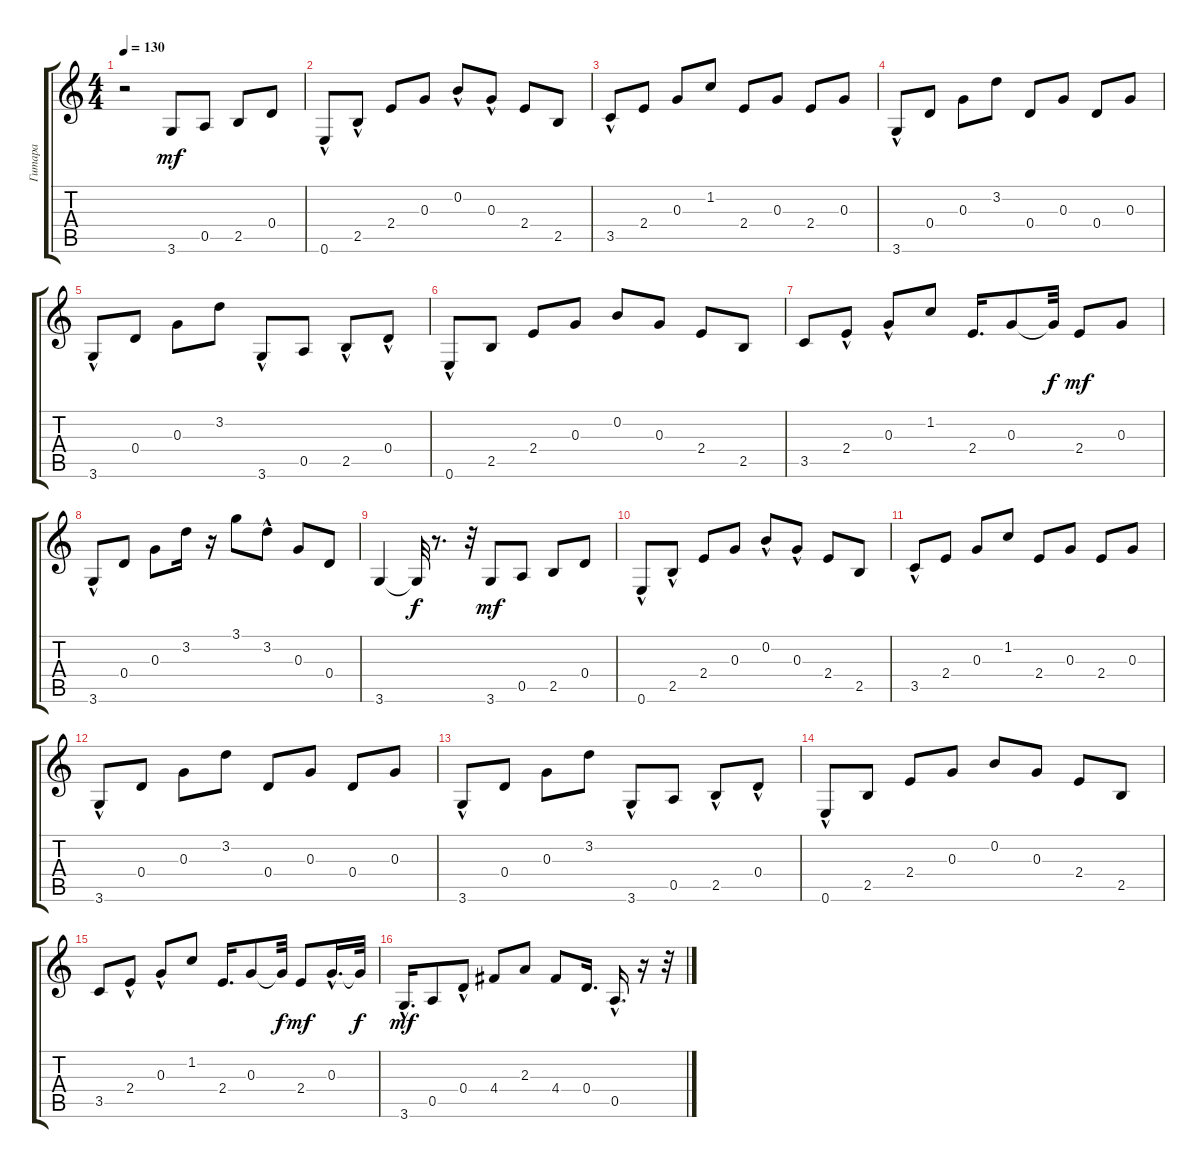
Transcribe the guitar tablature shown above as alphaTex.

\track ("Гитара" "Гитара") {instrument acousticguitarsteel}
\staff {score tabs}
\tuning (E4 B3 G3 D3 A2 E2) {hide}
\ts (4 4)
\tempo 130
\clef g2
\ks c
r.2{dy mf instrument acousticguitarsteel} 3.6.8 0.5.8 2.5.8 0.4.8 |
0.6{hac}.8 2.5{hac}.8 2.4.8 0.3.8 0.2{hac}.8 0.3{hac}.8 2.4.8 2.5.8 |
3.5{hac}.8 2.4.8 0.3.8 1.2.8 2.4.8 0.3.8 2.4.8 0.3.8 |
3.6{hac}.8 0.4.8 0.3.8 3.2.8 0.4.8 0.3.8 0.4.8 0.3.8 |
3.6{hac}.8 0.4.8 0.3.8 3.2.8 3.6{hac}.8 0.5.8 2.5{hac}.8 0.4{hac}.8 |
0.6{hac}.8 2.5.8 2.4.8 0.3.8 0.2.8 0.3.8 2.4.8 2.5.8 |
3.5.8 2.4{hac}.8 0.3{hac}.8 1.2.8 2.4.16{d} 0.3.8 0.3{t}.32{dy f} 2.4.8{dy mf} 0.3.8 |
3.6{hac}.8 0.4.8 0.3.8 3.2.16 r.16 3.1.8 3.2{hac}.8 0.3.8 0.4.8 |
3.6.4 3.6{t}.32{dy f} r.8{d} r.32 3.6.8{dy mf} 0.5.8 2.5.8 0.4.8 |
0.6{hac}.8 2.5{hac}.8 2.4.8 0.3.8 0.2{hac}.8 0.3{hac}.8 2.4.8 2.5.8 |
3.5{hac}.8 2.4.8 0.3.8 1.2.8 2.4.8 0.3.8 2.4.8 0.3.8 |
3.6{hac}.8 0.4.8 0.3.8 3.2.8 0.4.8 0.3.8 0.4.8 0.3.8 |
3.6{hac}.8 0.4.8 0.3.8 3.2.8 3.6{hac}.8 0.5.8 2.5{hac}.8 0.4{hac}.8 |
0.6{hac}.8 2.5.8 2.4.8 0.3.8 0.2.8 0.3.8 2.4.8 2.5.8 |
3.5.8 2.4{hac}.8 0.3{hac}.8 1.2.8 2.4.16{d} 0.3.8 0.3{t}.32{dy f} 2.4.8{dy mf} 0.3{hac}.16{d} 0.3{t}.32{dy f} |
3.6{hac}.16{d dy mf} 0.5.8 0.4{hac}.8 4.4.8 2.3.8 4.4.8 0.4.16{d} 0.5{hac}.16{d} r.16 r.32
